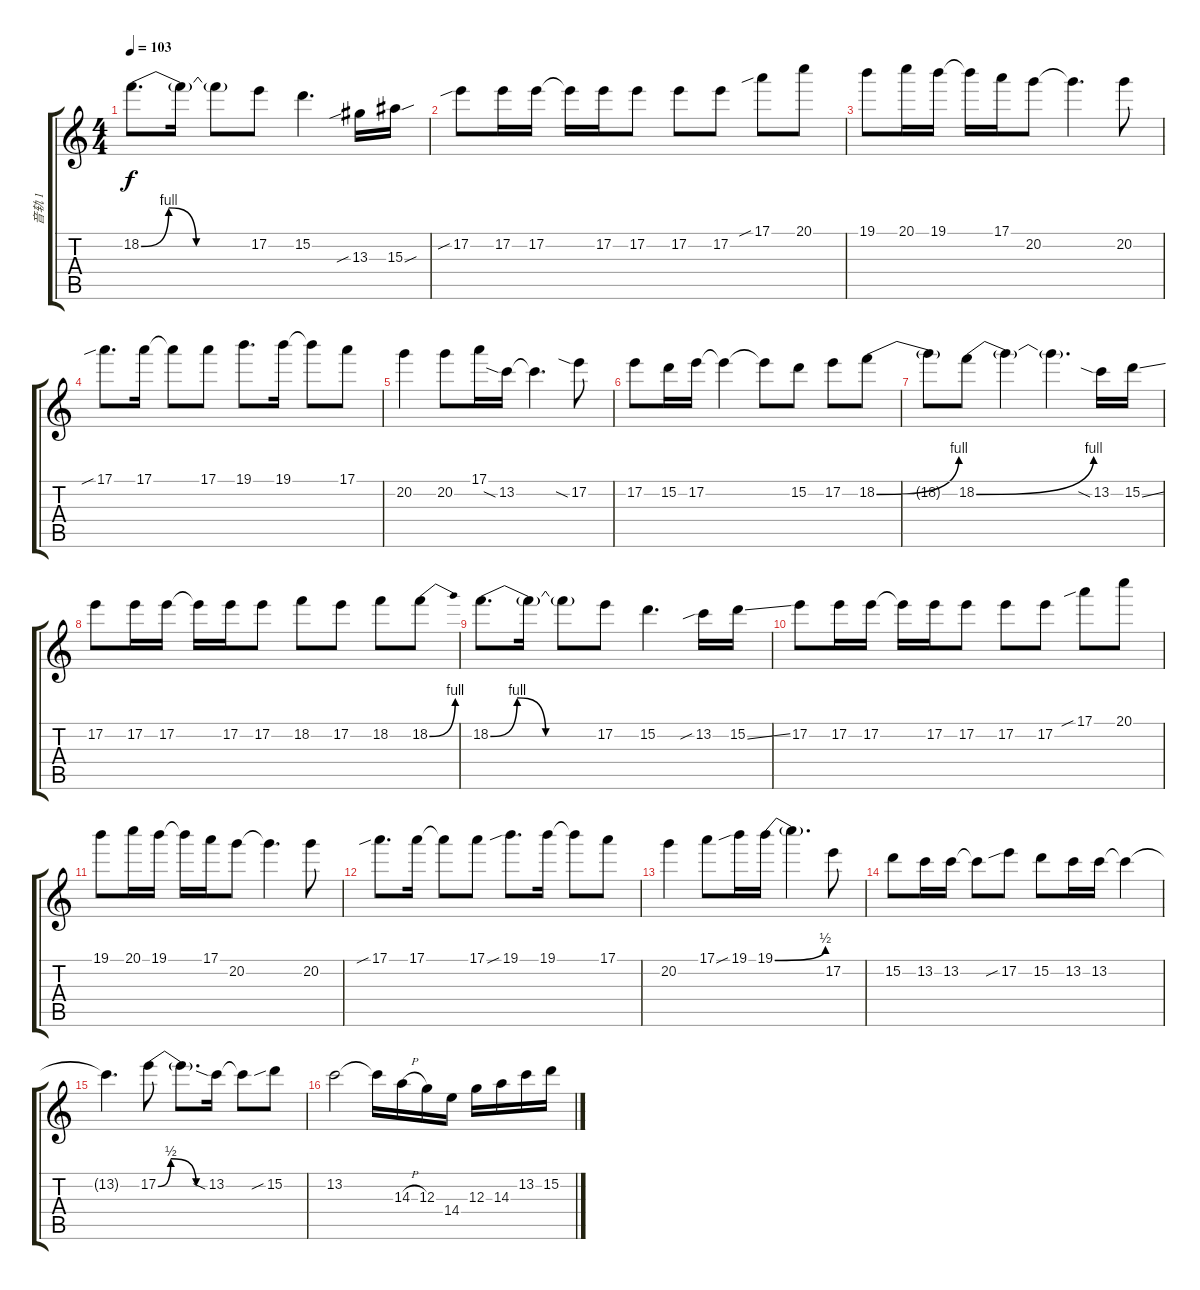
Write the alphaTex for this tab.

\track ("音轨 1" "音轨 1") {instrument distortionguitar}
\staff {score tabs}
\tuning (E4 B3 G3 D3 A2 E2) {hide}
\ts (4 4)
\tempo 103
\clef g2
\ks c
18.2{be (custom 0 0 15 4 30 0 60 0)}.8{d dy f} 18.2{t}.16 18.2{t}.8 17.2.8 15.2.4{d} 13.3{sib}.16 15.3{sou}.16 |
17.2{sib}.8 17.2.16 17.2.16 17.2{t}.16 17.2.16 17.2.8 17.2.8 17.2.8 17.1{sib}.8 20.1.8 |
19.1.8 20.1.16 19.1.16 19.1{t}.16 17.1.16 20.2.8 20.2{t}.4{d} 20.2.8 |
17.1{sib}.8{d} 17.1.16 17.1{t}.8 17.1.8 19.1.8{d} 19.1.16 19.1{t}.8 17.1.8 |
20.2.4 20.2.8 17.1.16 13.2{sia}.16 13.2{t}.4{d} 17.2{sia}.8 |
17.2.8 15.2.16 17.2.16 17.2{t}.4 17.2{t}.8 15.2.8 17.2.8 18.2{be (bend 0 0 60 4)}.8 |
18.2{t}.8 18.2{be (bend 0 0 60 4)}.8 18.2{t}.4 18.2{t}.4{d} 13.2{sia}.16 15.2{ss}.16 |
17.2.8 17.2.16 17.2.16 17.2{t}.16 17.2.16 17.2.8 18.2.8 17.2.8 18.2.8 18.2{be (bend 0 0 60 4)}.8 |
18.2{be (custom 0 0 15 4 31 0 60 0)}.8{d} 18.2{t}.16 18.2{t}.8 17.2.8 15.2.4{d} 13.2{sib}.16 15.2{ss}.16 |
17.2.8 17.2.16 17.2.16 17.2{t}.16 17.2.16 17.2.8 17.2.8 17.2.8 17.1{sib}.8 20.1.8 |
19.1.8 20.1.16 19.1.16 19.1{t}.16 17.1.16 20.2.8 20.2{t}.4{d} 20.2.8 |
17.1{sib}.8{d} 17.1.16 17.1{t}.8 17.1.8 19.1{sib}.8{d} 19.1.16 19.1{t}.8 17.1.8 |
20.2.4 17.1.8 19.1{sib}.16 19.1{be (bend 0 0 60 2)}.16 19.1{t}.4{d} 17.2.8 |
15.2.8 13.2.16 13.2.16 13.2{t}.8 17.2{sib}.8 15.2.8 13.2.16 13.2.16 13.2{t}.4 |
13.2{t}.4{d} 17.2{be (custom 0 0 15 2 45 0 60 0)}.8 17.2{t}.8{d} 13.2{sia}.16 13.2{t}.8 15.2{sib}.8 |
13.2.2 13.2{t}.16 14.3{h}.16 12.3.16 14.4.16 12.3.16 14.3.16 13.2.16 15.2.16
